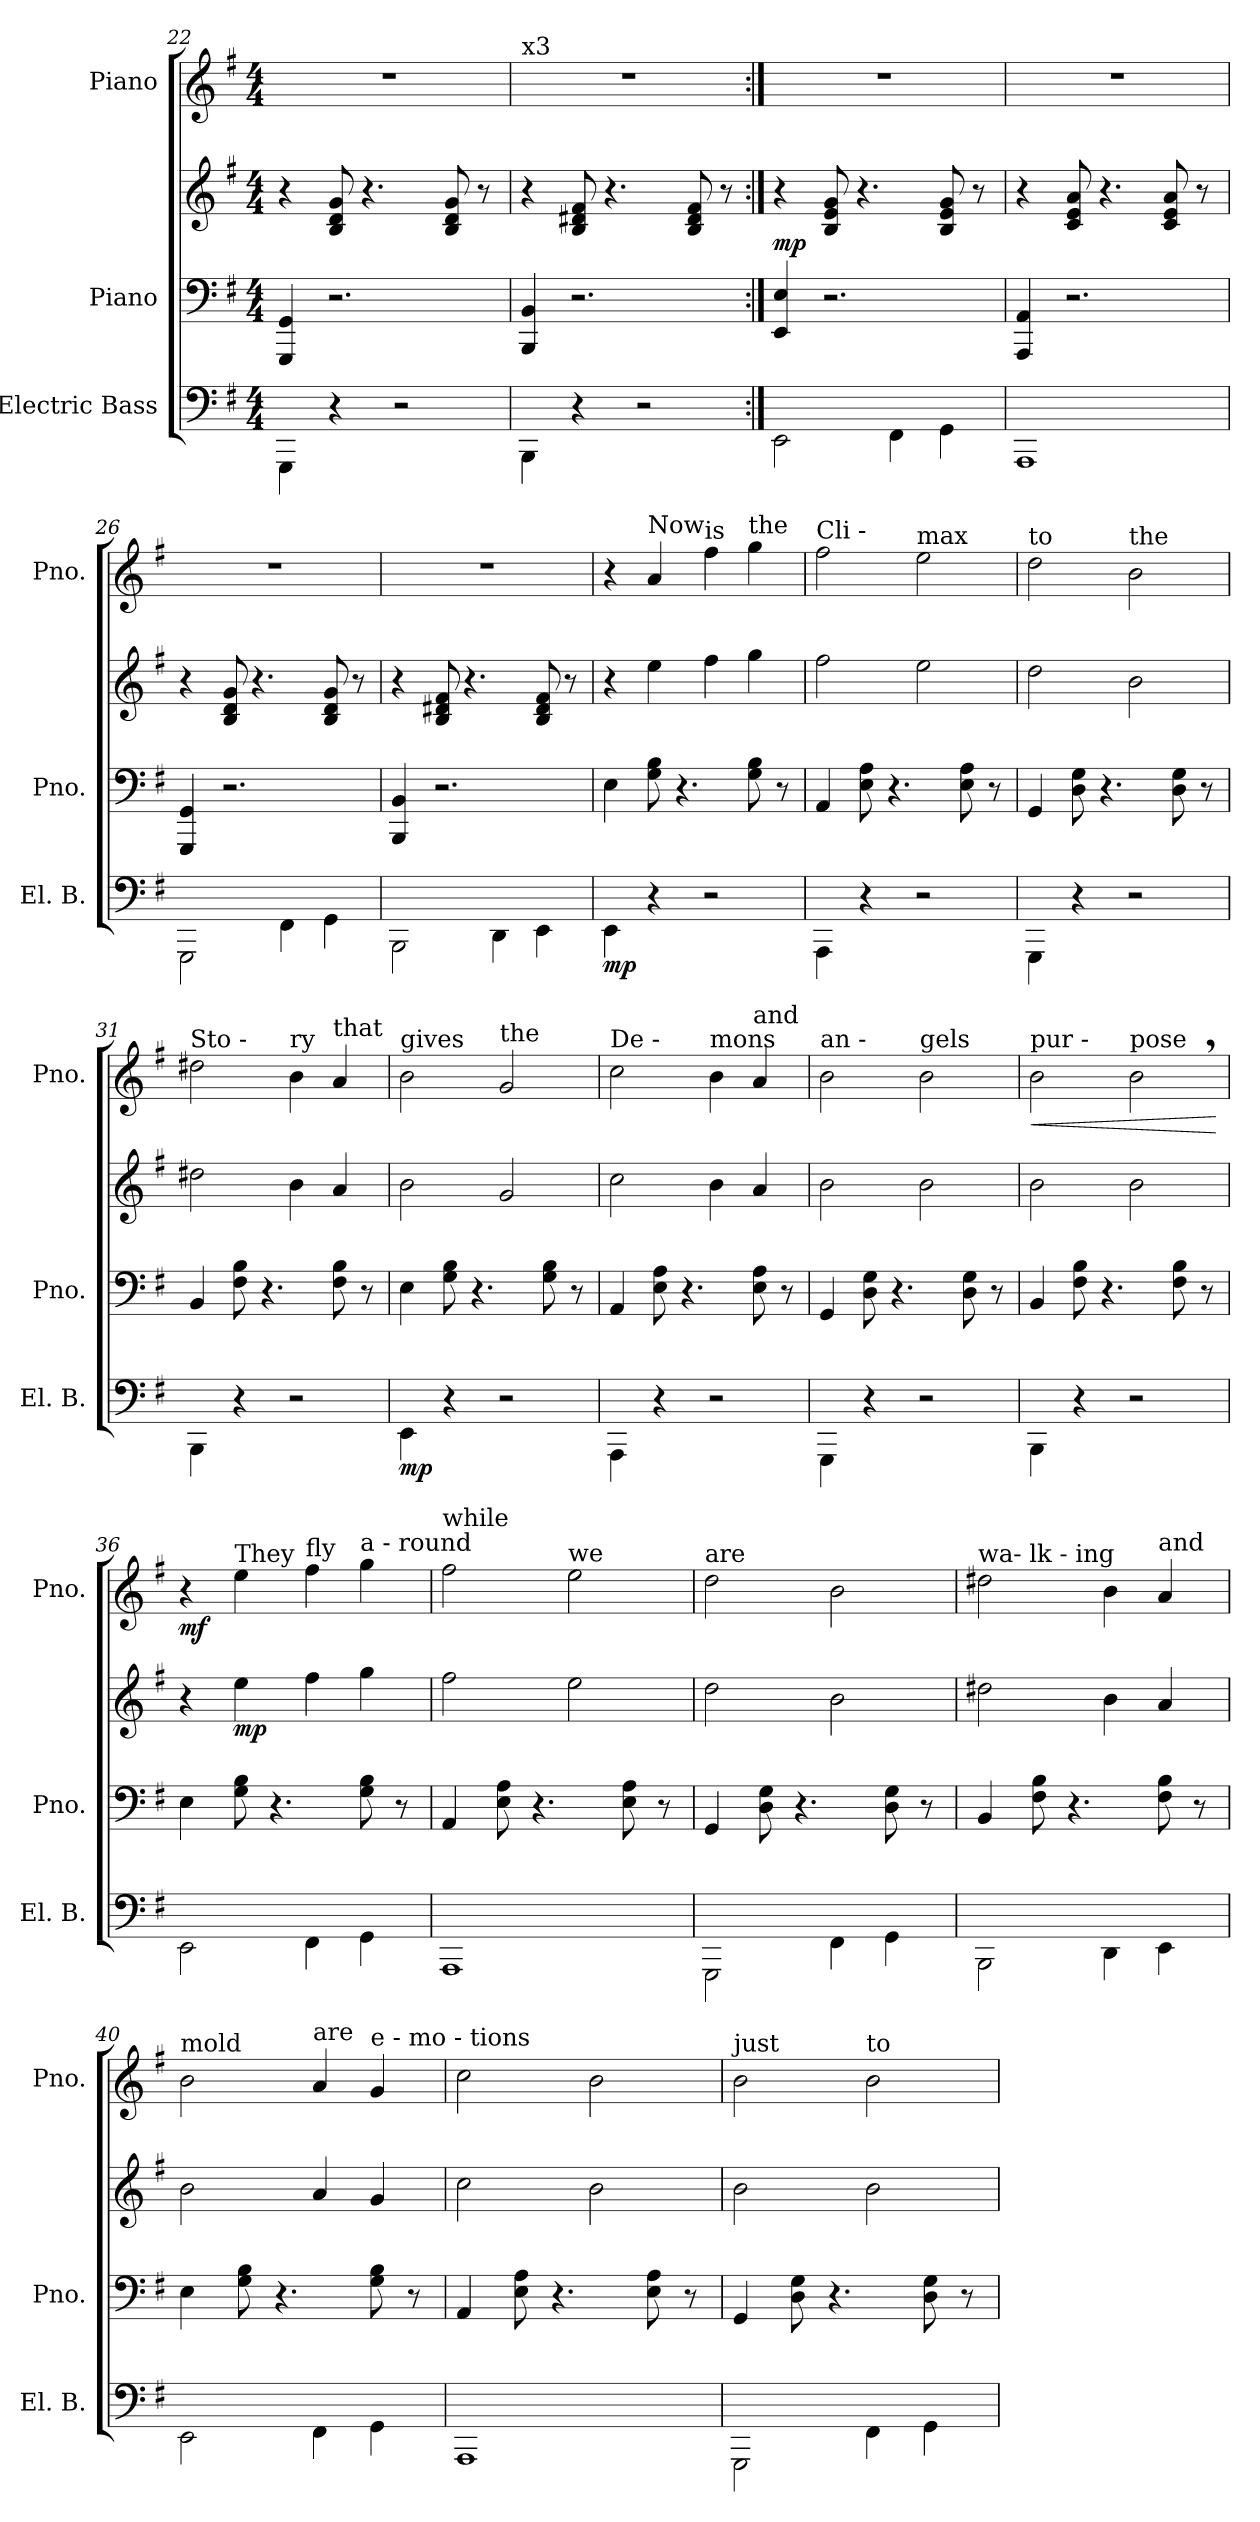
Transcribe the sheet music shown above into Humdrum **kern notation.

**kern	**dynam	**kern	**kern	**dynam	**kern	**dynam
*part3	*part3	*part2	*part2	*part2	*part1	*part1
*staff4	*staff4	*staff3	*staff2	*staff2/3	*staff1	*staff1
*I"Electric Bass	*	*I"Piano	*	*	*I"Piano	*
*I'El. B.	*	*I'Pno.	*	*	*I'Pno.	*
*	*	*clefF4	*clefG2	*	*clefG2	*
*ITrd7c12	*	*	*	*	*	*
*k[f#]	*	*k[f#]	*k[f#]	*	*k[f#]	*
*M4/4	*	*M4/4	*M4/4	*	*M4/4	*
=22	=22	=22	=22	=22	=22	=22
4GGGG\	.	4GGG/ 4GG/	4r	.	1r	.
4r	.	2.r	8B/ 8d/ 8g/	.	.	.
.	.	.	4.r	.	.	.
2r	.	.	.	.	.	.
.	.	.	8B/ 8d/ 8g/	.	.	.
.	.	.	8r	.	.	.
=23	=23	=23	=23	=23	=23	=23
!	!	!	!	!	!LO:TX:a:t=x3	!
4BBBB\	.	4BBB/ 4BB/	4r	.	1r	.
4r	.	2.r	8B/ 8d#X/ 8f#/	.	.	.
.	.	.	4.r	.	.	.
2r	.	.	.	.	.	.
.	.	.	8B/ 8d#/ 8f#/	.	.	.
.	.	.	8r	.	.	.
=24:|!	=24:|!	=24:|!	=24:|!	=24:|!	=24:|!	=24:|!
!	!	!	!	!LO:DY:a=2	!	!
2EEE\	.	4EE/ 4E/	4r	mp	1r	.
.	.	2.r	8B/ 8e/ 8g/	.	.	.
.	.	.	4.r	.	.	.
4FFF#\	.	.	.	.	.	.
4GGG\	.	.	8B/ 8e/ 8g/	.	.	.
.	.	.	8r	.	.	.
=25	=25	=25	=25	=25	=25	=25
1AAAA	.	4AAA/ 4AA/	4r	.	1r	.
.	.	2.r	8c/ 8e/ 8a/	.	.	.
.	.	.	4.r	.	.	.
.	.	.	8c/ 8e/ 8a/	.	.	.
.	.	.	8r	.	.	.
!!LO:LB:g=z
=26	=26	=26	=26	=26	=26	=26
2GGGG\	.	4GGG/ 4GG/	4r	.	1r	.
.	.	2.r	8B/ 8d/ 8g/	.	.	.
.	.	.	4.r	.	.	.
4FFF#\	.	.	.	.	.	.
4GGG\	.	.	8B/ 8d/ 8g/	.	.	.
.	.	.	8r	.	.	.
=27	=27	=27	=27	=27	=27	=27
2BBBB\	.	4BBB/ 4BB/	4r	.	1r	.
.	.	2.r	8B/ 8d#X/ 8f#/	.	.	.
.	.	.	4.r	.	.	.
4DDD\	.	.	.	.	.	.
4EEE\	.	.	8B/ 8d#/ 8f#/	.	.	.
.	.	.	8r	.	.	.
=28	=28	=28	=28	=28	=28	=28
!	!LO:DY:b	!	!	!	!	!
4EEE\	mp	4E\	4r	.	4r	.
!	!	!	!	!	!LO:TX:a:t=Now	!
4r	.	8G\ 8B\	4ee\	.	4a/	.
.	.	4.r	.	.	.	.
!	!	!	!	!	!LO:TX:a:t=is	!
2r	.	.	4ff#\	.	4ff#\	.
!	!	!	!	!	!LO:TX:a:t=the	!
.	.	8G\ 8B\	4gg\	.	4gg\	.
.	.	8r	.	.	.	.
!!LO:LB:g=z
=29	=29	=29	=29	=29	=29	=29
!	!	!	!	!	!LO:TX:a:t=Cli -	!
4AAAA\	.	4AA/	2ff#\	.	2ff#\	.
4r	.	8E\ 8A\	.	.	.	.
.	.	4.r	.	.	.	.
!	!	!	!	!	!LO:TX:a:t=max	!
2r	.	.	2ee\	.	2ee\	.
.	.	8E\ 8A\	.	.	.	.
.	.	8r	.	.	.	.
=30	=30	=30	=30	=30	=30	=30
!	!	!	!	!	!LO:TX:a:t=to	!
4GGGG\	.	4GG/	2dd\	.	2dd\	.
4r	.	8D\ 8G\	.	.	.	.
.	.	4.r	.	.	.	.
!	!	!	!	!	!LO:TX:a:t=the	!
2r	.	.	2b\	.	2b\	.
.	.	8D\ 8G\	.	.	.	.
.	.	8r	.	.	.	.
=31	=31	=31	=31	=31	=31	=31
!	!	!	!	!	!LO:TX:a:t=Sto -	!
4BBBB\	.	4BB/	2dd#X\	.	2dd#X\	.
4r	.	8F#\ 8B\	.	.	.	.
.	.	4.r	.	.	.	.
!	!	!	!	!	!LO:TX:a:t=ry	!
2r	.	.	4b\	.	4b\	.
!	!	!	!	!	!LO:TX:a:t=that	!
.	.	8F#\ 8B\	4a/	.	4a/	.
.	.	8r	.	.	.	.
=32	=32	=32	=32	=32	=32	=32
!	!	!	!	!	!LO:TX:a:t=gives	!
!	!LO:DY:b	!	!	!	!	!
4EEE\	mp	4E\	2b\	.	2b\	.
4r	.	8G\ 8B\	.	.	.	.
.	.	4.r	.	.	.	.
!	!	!	!	!	!LO:TX:a:t=the	!
2r	.	.	2g/	.	2g/	.
.	.	8G\ 8B\	.	.	.	.
.	.	8r	.	.	.	.
!!LO:PB:g=z
=33	=33	=33	=33	=33	=33	=33
!	!	!	!	!	!LO:TX:a:t=De -	!
4AAAA\	.	4AA/	2cc\	.	2cc\	.
4r	.	8E\ 8A\	.	.	.	.
.	.	4.r	.	.	.	.
!	!	!	!	!	!LO:TX:a:t=mons	!
2r	.	.	4b\	.	4b\	.
!	!	!	!	!	!LO:TX:a:t=and	!
.	.	8E\ 8A\	4a/	.	4a/	.
.	.	8r	.	.	.	.
=34	=34	=34	=34	=34	=34	=34
!	!	!	!	!	!LO:TX:a:t=an -	!
4GGGG\	.	4GG/	2b\	.	2b\	.
4r	.	8D\ 8G\	.	.	.	.
.	.	4.r	.	.	.	.
!	!	!	!	!	!LO:TX:a:t=gels	!
2r	.	.	2b\	.	2b\	.
.	.	8D\ 8G\	.	.	.	.
.	.	8r	.	.	.	.
=35	=35	=35	=35	=35	=35	=35
!	!	!	!	!	!LO:TX:a:t=pur -	!
!	!	!	!	!	!	!LO:HP:b
4BBBB\	.	4BB/	2b\	.	2b\	<
4r	.	8F#\ 8B\	.	.	.	.
.	.	4.r	.	.	.	.
!	!	!	!	!	!LO:TX:a:t=pose	!
2r	.	.	2b\	.	2b,\	.
.	.	8F#\ 8B\	.	.	.	.
.	.	8r	.	.	.	.
.	.	.	.	.	.	[
=36	=36	=36	=36	=36	=36	=36
!	!	!	!	!	!	!LO:DY:b
2EEE\	.	4E\	4r	.	4r	mf
!	!	!	!	!	!LO:TX:a:t=They	!
!	!	!	!	!LO:DY:b	!	!
.	.	8G\ 8B\	4ee\	mp	4ee\	.
.	.	4.r	.	.	.	.
!	!	!	!	!	!LO:TX:a:t=fly	!
4FFF#\	.	.	4ff#\	.	4ff#\	.
!	!	!	!	!	!LO:TX:a:t=a - round	!
4GGG\	.	8G\ 8B\	4gg\	.	4gg\	.
.	.	8r	.	.	.	.
=37	=37	=37	=37	=37	=37	=37
!	!	!	!	!	!LO:TX:a:t=while	!
1AAAA	.	4AA/	2ff#\	.	2ff#\	.
.	.	8E\ 8A\	.	.	.	.
.	.	4.r	.	.	.	.
!	!	!	!	!	!LO:TX:a:t=we	!
.	.	.	2ee\	.	2ee\	.
.	.	8E\ 8A\	.	.	.	.
.	.	8r	.	.	.	.
=38	=38	=38	=38	=38	=38	=38
!	!	!	!	!	!LO:TX:a:t=are	!
2GGGG\	.	4GG/	2dd\	.	2dd\	.
.	.	8D\ 8G\	.	.	.	.
.	.	4.r	.	.	.	.
4FFF#\	.	.	2b\	.	2b\	.
4GGG\	.	8D\ 8G\	.	.	.	.
.	.	8r	.	.	.	.
!!LO:LB:g=z
=39	=39	=39	=39	=39	=39	=39
!	!	!	!	!	!LO:TX:a:t=wa- lk - ing	!
2BBBB\	.	4BB/	2dd#X\	.	2dd#X\	.
.	.	8F#\ 8B\	.	.	.	.
.	.	4.r	.	.	.	.
4DDD\	.	.	4b\	.	4b\	.
!	!	!	!	!	!LO:TX:a:t=and	!
4EEE\	.	8F#\ 8B\	4a/	.	4a/	.
.	.	8r	.	.	.	.
=40	=40	=40	=40	=40	=40	=40
!	!	!	!	!	!LO:TX:a:t=mold	!
2EEE\	.	4E\	2b\	.	2b\	.
.	.	8G\ 8B\	.	.	.	.
.	.	4.r	.	.	.	.
!	!	!	!	!	!LO:TX:a:t=are	!
4FFF#\	.	.	4a/	.	4a/	.
!	!	!	!	!	!LO:TX:a:t=e - mo - tions	!
4GGG\	.	8G\ 8B\	4g/	.	4g/	.
.	.	8r	.	.	.	.
=41	=41	=41	=41	=41	=41	=41
1AAAA	.	4AA/	2cc\	.	2cc\	.
.	.	8E\ 8A\	.	.	.	.
.	.	4.r	.	.	.	.
.	.	.	2b\	.	2b\	.
.	.	8E\ 8A\	.	.	.	.
.	.	8r	.	.	.	.
=42	=42	=42	=42	=42	=42	=42
!	!	!	!	!	!LO:TX:a:t=just	!
2GGGG\	.	4GG/	2b\	.	2b\	.
.	.	8D\ 8G\	.	.	.	.
.	.	4.r	.	.	.	.
!	!	!	!	!	!LO:TX:a:t=to	!
4FFF#\	.	.	2b\	.	2b\	.
4GGG\	.	8D\ 8G\	.	.	.	.
.	.	8r	.	.	.	.
=	=	=	=	=	=	=
*-	*-	*-	*-	*-	*-	*-
